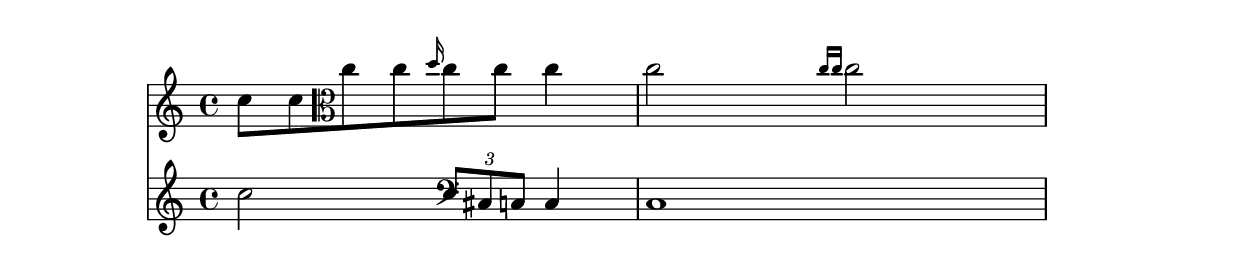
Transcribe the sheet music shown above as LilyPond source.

%% Do not edit this file; it is auto-generated from LSR http://lsr.dsi.unimi.it
%% This file is in the public domain.
\version "2.11.66"

\header {
  lsrtags = "tweaks-and-overrides, spacing"

  texidoc = "
If @code{strict-note-spacing} is set spacing of notes is not influenced
by bars or clefs within a system. Rather, they are placed just before
the note that occurs at the same time. This may cause collisions. 

"
  doctitle = "Proportional strict notespacing"
} % begin verbatim

\paper {
  ragged-right = ##t
}

\relative c'' <<
  \override Score.SpacingSpanner #'strict-note-spacing = ##t 
  \set Score.proportionalNotationDuration = #(ly:make-moment 1 16)
  \new Staff {
    c8[ c \clef alto c c \grace { d16 } c8 c] c4
    c2 \grace { c16[ c16] } c2
  }
  \new Staff {
    c2 \times 2/3 { c8 \clef bass cis,, c } c4
    c1
  }
>>
